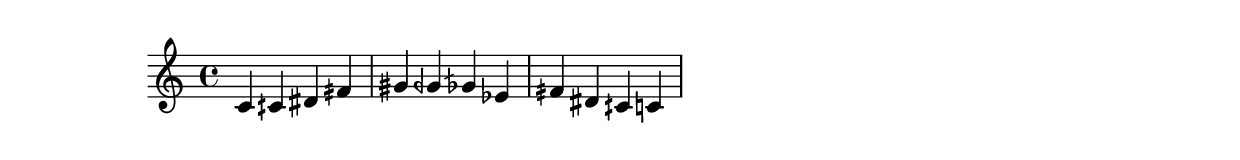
%% DO NOT EDIT this file manually; it is automatically
%% generated from LSR http://lsr.dsi.unimi.it
%% Make any changes in LSR itself, or in Documentation/snippets/new/ ,
%% and then run scripts/auxiliar/makelsr.py
%%
%% This file is in the public domain.
\version "2.14.2"

\header {
  lsrtags = "world-music, version-specific, pitches"

%% Translation of GIT committish: b482c3e5b56c3841a88d957e0ca12964bd3e64fa
  texidoces = "
El «Makam» es un tipo de melodía de Turquía que
utiliza alteraciones microtonales de 1/9 de tono.  Consulte el
archivo de inicio @file{makam.ly} (véase el 'Manual de
aprendizaje @version{}, 4.6.3 Otras fuentes de información' para
averiguar la situación de este archivo) para ver detalles de los
nombres de las notas y las alteraciones.

"
  doctitlees = "Ejemplo de «Makam»"



%% Translation of GIT committish: 0a868be38a775ecb1ef935b079000cebbc64de40
  texidocde = "
Makam ist eine türkische Melodie, in der 1/9-Tonabstände
eingesetzt werden.  Sehen Sie sich die Initialisierungsdatei
@file{makam.ly} für weiter Information zu Tonhöhenbezeichnungen
und Alterationen an (siehe
Handbuch zum Lernen @version{}, 4.6.3 Weitere Information zu
Hinweisen, wo diese Datei gespeichert ist)."

  doctitlede = "Makam-Beispiel"

%% Translation of GIT committish: 4ab2514496ac3d88a9f3121a76f890c97cedcf4e
  texidocfr = "
Le « makam » est une forme de mélodie turque qui utilise des altérations
d'un neuvième de ton.  Consultez le fichier d'initialisation
@file{makam.ly} pour plus de détails sur les hauteurs et altérations
utilisées (voir le chapitre 4.6.3 - Autres sources d'information du
manuel d'initiation pour le localiser).

"
  doctitlefr = "Exemple de musique « Makam »"

  texidoc = "
Makam is a type of melody from Turkey using 1/9th-tone microtonal
alterations. Consult the initialization file @samp{ly/makam.ly} for
details of pitch names and alterations.

"
  doctitle = "Makam example"
} % begin verbatim


% Initialize makam settings
\include "makam.ly"

\relative c' {
  \set Staff.keySignature = #`((6 . ,(- KOMA)) (3 . ,BAKIYE))
  c4 cc db fk
  gbm4 gfc gfb efk
  fk4 db cc c
}
